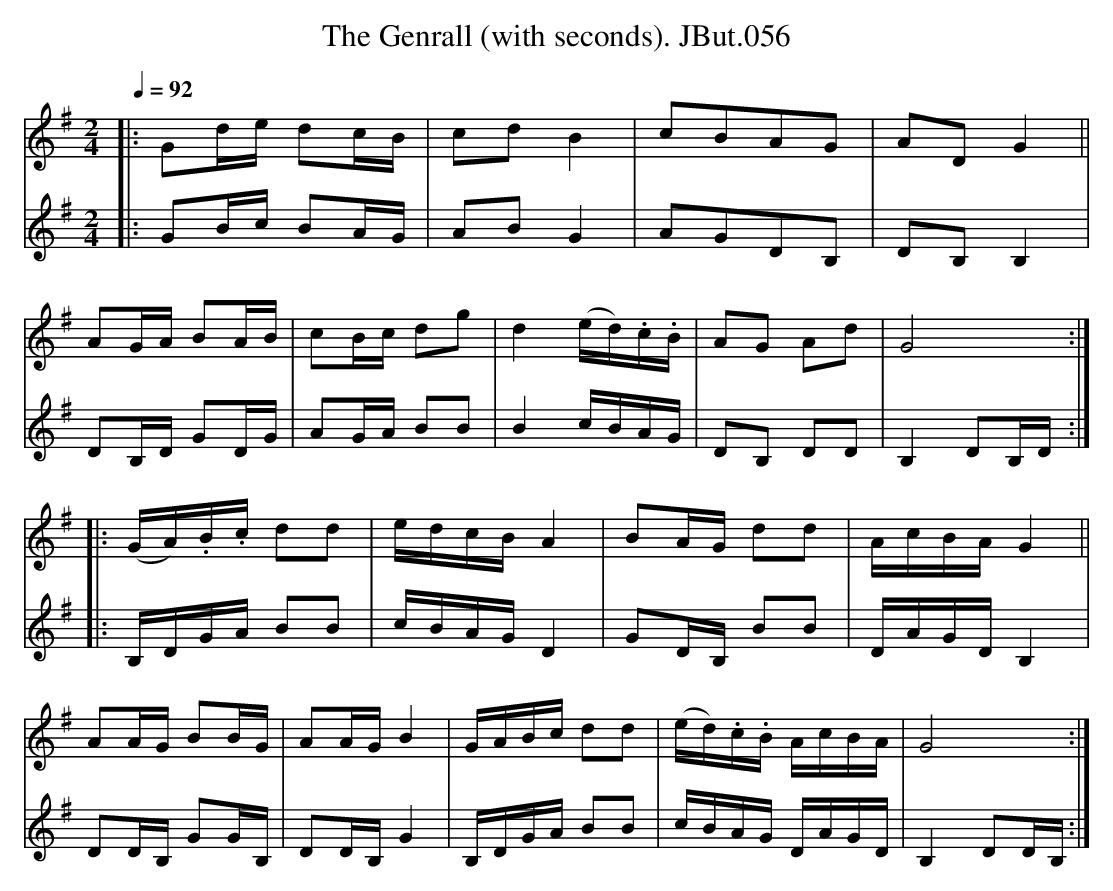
X:1
T:Genrall (with seconds). JBut.056, The
M:2/4
L:1/16
Q:1/4=92
K:G
V:1
|:G2de d2cB|c2d2 B4|c2B2A2G2|A2D2 G4||
A2GA B2AB|c2Bc d2g2|d4(ed).c.B|A2G2 A2d2|G8:|
|:(GA).B.c d2d2|edcB A4|B2AG d2d2|AcBA G4||
A2AG B2BG|A2AG B4|GABc d2d2|(ed).c.B AcBA|G8:|
V:2
L:1/8
|: GB/c/ BA/G/ | AB G2 | AGDB, | DB, B,2 |
DB,/D/ GD/G/ | AG/A/ BB | B2 c/B/A/G/ | DB, DD |
B,2 DB,/D/ :|
|:B,/D/G/A/ BB | c/B/A/G/ D2 | GD/B,/ BB |
D/A/G/D/ B,2 | DD/B,/ GG/B,/ | DD/B,/ G2 | B,/D/G/A/ BB |
c/B/A/G/ D/A/G/D/ | B,2 DD/B,/ :|
